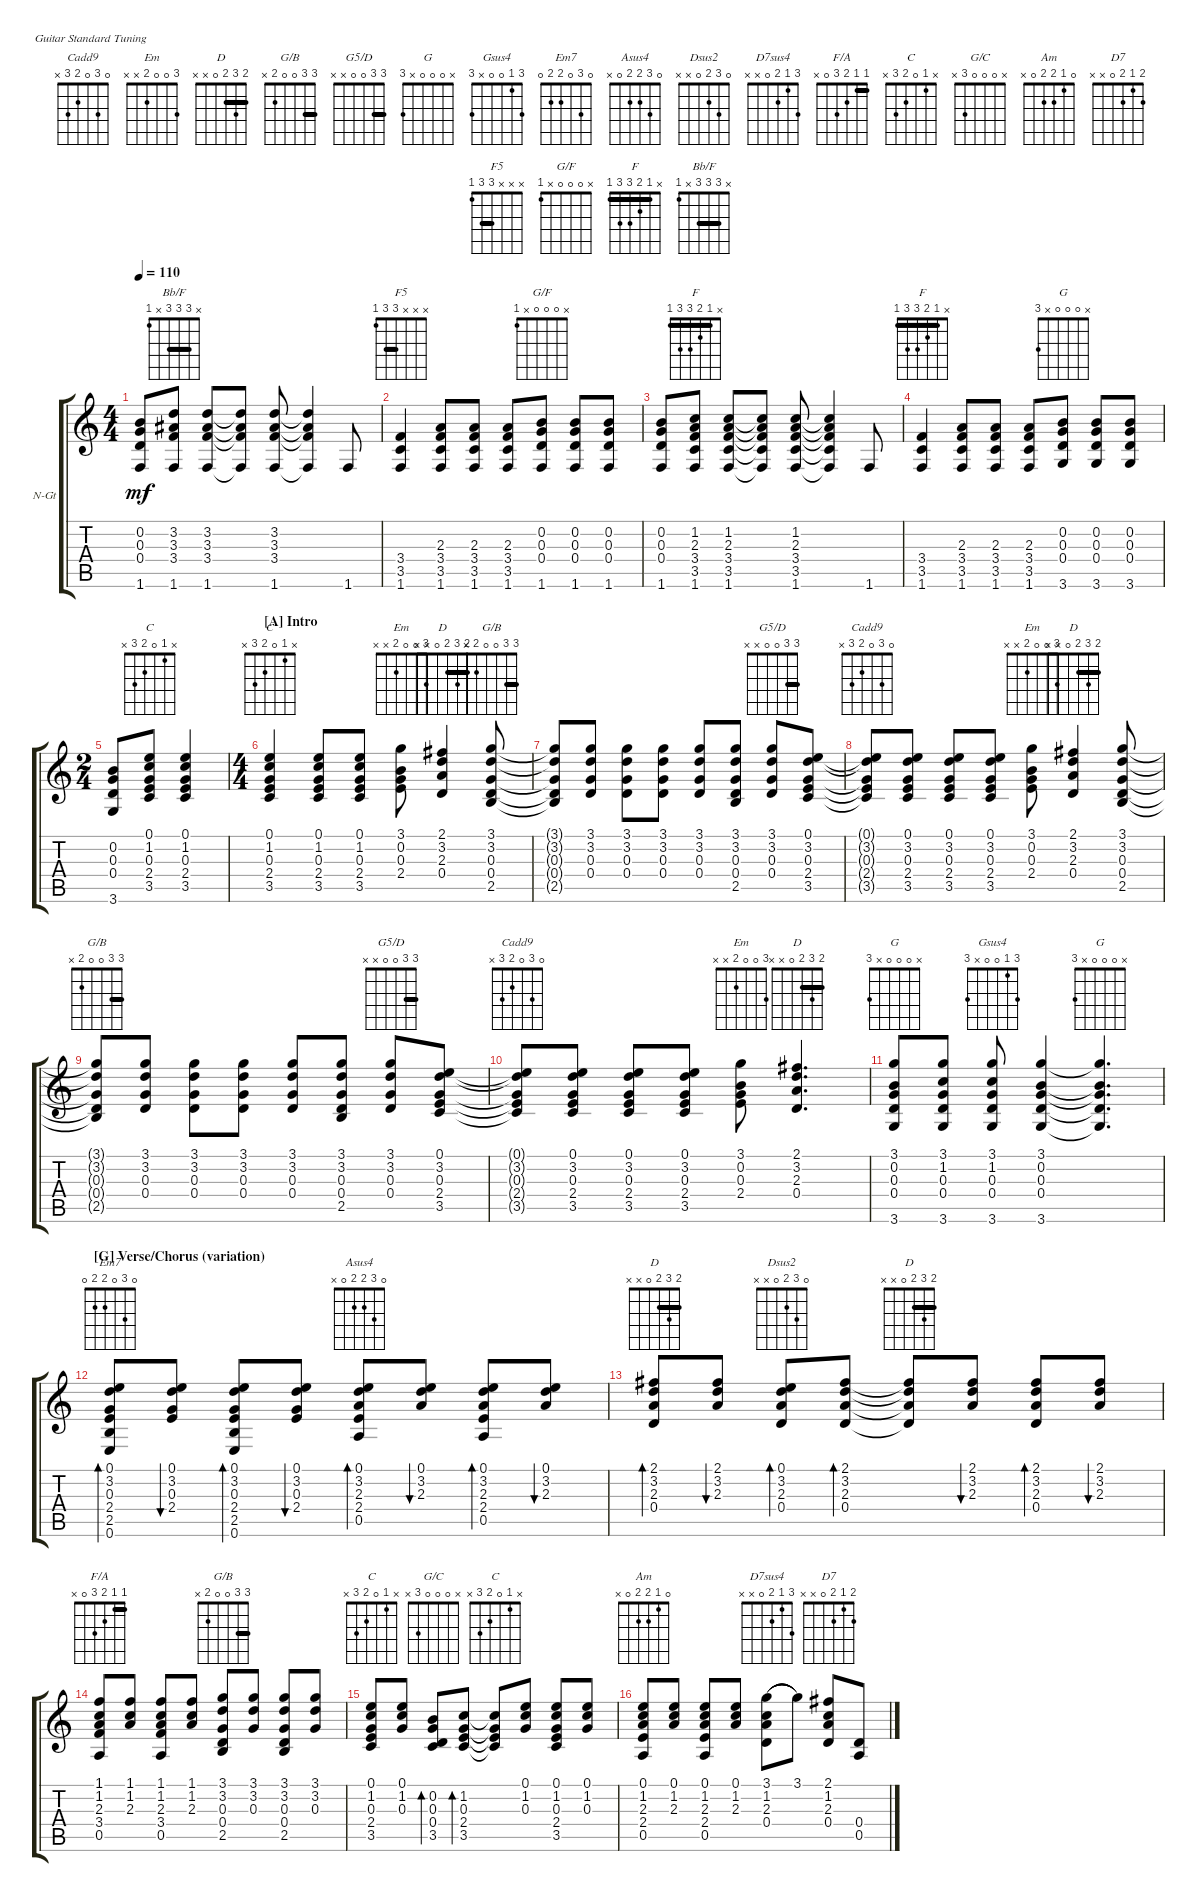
\defaultSystemsLayout 4
\bracketExtendMode groupsimilarinstruments
\firstSystemTrackNameOrientation horizontal
\otherSystemsTrackNameOrientation horizontal
\chordDiagramsInScore
\track ("Guitar" "N-Gt") {instrument acousticguitarnylon}
\staff {score tabs}
\tuning (E4 B3 G3 D3 A2 E2)
\chord ("Cadd9" 0 3 0 2 3 x)
\chord ("Em" 3 0 0 2 x x)
\chord ("D" 2 3 2 0 x x) {barre 2}
\chord ("G/B" 3 3 0 0 2 x) {barre 3}
\chord ("G5/D" 3 3 0 0 x x) {barre 3}
\chord ("G" 3 0 0 0 x 3)
\chord ("Gsus4" 3 1 0 0 x 3)
\chord ("Em7" 0 3 0 2 2 0)
\chord ("Asus4" 0 3 2 2 0 x)
\chord ("Dsus2" 0 3 2 0 x x)
\chord ("D7sus4" 3 1 2 0 x x)
\chord ("F/A" 1 1 2 3 0 x) {barre 1}
\chord ("C" 0 1 0 2 3 x)
\chord ("G/C" x 0 0 0 3 x)
\chord ("Am" 0 1 2 2 0 x)
\chord ("D7" 2 1 2 0 x x)
\chord ("C" x 1 0 2 3 x)
\chord ("F5" x x x 3 3 1) {barre 3}
\chord ("G/F" x 0 0 0 x 1)
\chord ("F" x 1 2 3 3 1) {barre 1}
\chord ("Bb/F" x 3 3 3 x 1) {barre (3 3)}
\chord ("G" x 0 0 0 x 3)
\ts (4 4)
\tempo 110
\clef g2
\ks c
(0.2 0.3 0.4 1.6).8{dy mf} (3.2 3.3 3.4 1.6).8{ch "Bb/F"} (3.2 3.3 3.4 1.6).8 (3.2{t} 3.3{t} 3.4{t} 1.6{t}).8 (3.2 3.3 3.4 1.6).8 (3.2{t} 3.3{t} 3.4{t} 1.6{t}).4 1.6.8 |
(3.4 3.5 1.6).4{ch "F5"} (2.3 3.4 3.5 1.6).8 (2.3 3.4 1.6 3.5).8 (2.3 3.4 1.6 3.5).8 (0.2 0.3 0.4 1.6).8{ch "G/F"} (0.2 0.3 0.4 1.6).8 (0.2 0.3 0.4 1.6).8 |
(0.2 0.3 0.4 1.6).8 (1.2 2.3 3.4 3.5 1.6).8{ch "F"} (1.2 2.3 3.4 3.5 1.6).8 (1.2{t} 2.3{t} 3.4{t} 3.5{t} 1.6{t}).8 (1.2 2.3 3.4 3.5 1.6).8 (1.2{t} 2.3{t} 3.4{t} 3.5{t} 1.6{t}).4 1.6.8 |
(3.4 3.5 1.6).4{ch "F"} (2.3 3.4 3.5 1.6).8 (2.3 3.4 1.6 3.5).8 (2.3 3.4 1.6 3.5).8 (0.2 0.3 0.4 3.6).8{ch "G"} (0.2 0.3 0.4 3.6).8 (0.2 0.3 0.4 3.6).8 |
\ts (2 4)
(0.2 0.3 0.4 3.6).8 (1.2 0.3 2.4 3.5 0.1).8{ch "C"} (1.2 0.3 2.4 3.5 0.1).4 |
\ts (4 4)
\section ("A" "Intro")
(0.1 1.2 0.3 2.4 3.5).4{ch "C"} (0.1 1.2 0.3 2.4 3.5).8 (0.1 1.2 0.3 2.4 3.5).8 (3.1 0.2 0.3 2.4).8{ch "Em"} (0.4 2.3 3.2 2.1).4{ch "D"} (3.1 3.2 0.3 0.4 2.5).8{ch "G/B"} |
(3.1{t} 3.2{t} 0.3{t} 0.4{t} 2.5{t}).8 (3.1 3.2 0.3 0.4).8 (3.1 3.2 0.3 0.4).8 (3.1 3.2 0.3 0.4).8 (3.1 3.2 0.3 0.4).8 (3.1 3.2 0.3 0.4 2.5).8 (3.1 3.2 0.3 0.4).8{ch "G5/D"} (0.1 3.2 0.3 2.4 3.5).8 |
(0.1{t} 3.2{t} 0.3{t} 2.4{t} 3.5{t}).8{ch "Cadd9"} (0.1 3.2 0.3 2.4 3.5).8 (0.1 3.2 0.3 2.4 3.5).8 (0.1 3.2 0.3 2.4 3.5).8 (3.1 0.2 0.3 2.4).8{ch "Em"} (0.4 2.3 3.2 2.1).4{ch "D"} (3.1 3.2 0.3 0.4 2.5).8 |
(3.1{t} 3.2{t} 0.3{t} 0.4{t} 2.5{t}).8{ch "G/B"} (3.1 3.2 0.3 0.4).8 (3.1 3.2 0.3 0.4).8 (3.1 3.2 0.3 0.4).8 (3.1 3.2 0.3 0.4).8 (3.1 3.2 0.3 0.4 2.5).8 (3.1 3.2 0.3 0.4).8{ch "G5/D"} (0.1 3.2 0.3 2.4 3.5).8 |
(0.1{t} 3.2{t} 0.3{t} 2.4{t} 3.5{t}).8{ch "Cadd9"} (0.1 3.2 0.3 2.4 3.5).8 (0.1 3.2 0.3 2.4 3.5).8 (0.1 3.2 0.3 2.4 3.5).8 (3.1 0.2 0.3 2.4).8{ch "Em"} (0.4 2.3 3.2 2.1).4{d ch "D"} |
(3.1 0.2 0.3 0.4 3.6).8{ch "G"} (3.1 1.2 0.3 0.4 3.6).8 (3.1 1.2 0.3 0.4 3.6).8{ch "Gsus4"} (3.1 0.2 0.3 0.4 3.6).4 (3.1{t} 0.2{t} 0.3{t} 0.4{t} 3.6{t}).4{d ch "G"} |
\section ("G" "Verse/Chorus (variation)")
(0.1 3.2 0.3 2.4 2.5 0.6).8{bd 58 ch "Em7"} (0.1 3.2 0.3 2.4).8{bu 41} (0.1 3.2 0.3 2.4 2.5 0.6).8{bd 46} (0.1 3.2 0.3 2.4).8{bu 63} (0.1 3.2 2.3 2.4 0.5).8{bd 62 ch "Asus4"} (0.1 3.2 2.3).8{bu 60} (0.1 3.2 2.3 2.4 0.5).8{bd 61} (0.1 3.2 2.3).8{bu 59} |
(2.1 3.2 2.3 0.4).8{bd 58 ch "D"} (2.1 3.2 2.3).8{bu 58} (0.1 3.2 2.3 0.4).8{bd 58 ch "Dsus2"} (2.1 3.2 2.3 0.4).8{bd 58} (2.1{t} 3.2{t} 2.3{t} 0.4{t}).8{ch "D"} (2.1 3.2 2.3).8{bu 58} (2.1 3.2 2.3 0.4).8{bd 58} (2.1 3.2 2.3).8{bu 58} |
(1.1 1.2 2.3 3.4 0.5).8{ch "F/A"} (1.1 1.2 2.3).8 (1.1 1.2 2.3 3.4 0.5).8 (1.1 1.2 2.3).8 (3.1 3.2 0.3 0.4 2.5).8{ch "G/B"} (3.1 3.2 0.3).8 (3.1 3.2 0.3 0.4 2.5).8 (3.1 3.2 0.3).8 |
(0.1 1.2 0.3 2.4 3.5).8{ch "C"} (0.1 1.2 0.3).8 (0.2 0.3 0.4 3.5).8{bd 58 ch "G/C"} (1.2 0.3 2.4 3.5).8{bd 58} (1.2{t} 0.3{t} 2.4{t} 3.5{t}).8{ch "C"} (0.3 1.2 0.1).8 (3.5 2.4 0.3 1.2 0.1).8 (0.3 1.2 0.1).8 |
(0.1 1.2 2.3 2.4 0.5).8{ch "Am"} (0.1 1.2 2.3).8 (0.1 1.2 2.3 2.4 0.5).8 (0.1 1.2 2.3).8 (3.1 1.2 2.3 0.4).8{ch "D7sus4" legatoorigin} 3.1.8 (2.1 1.2 2.3 0.4).8{ch "D7"} (0.4 0.5).8
